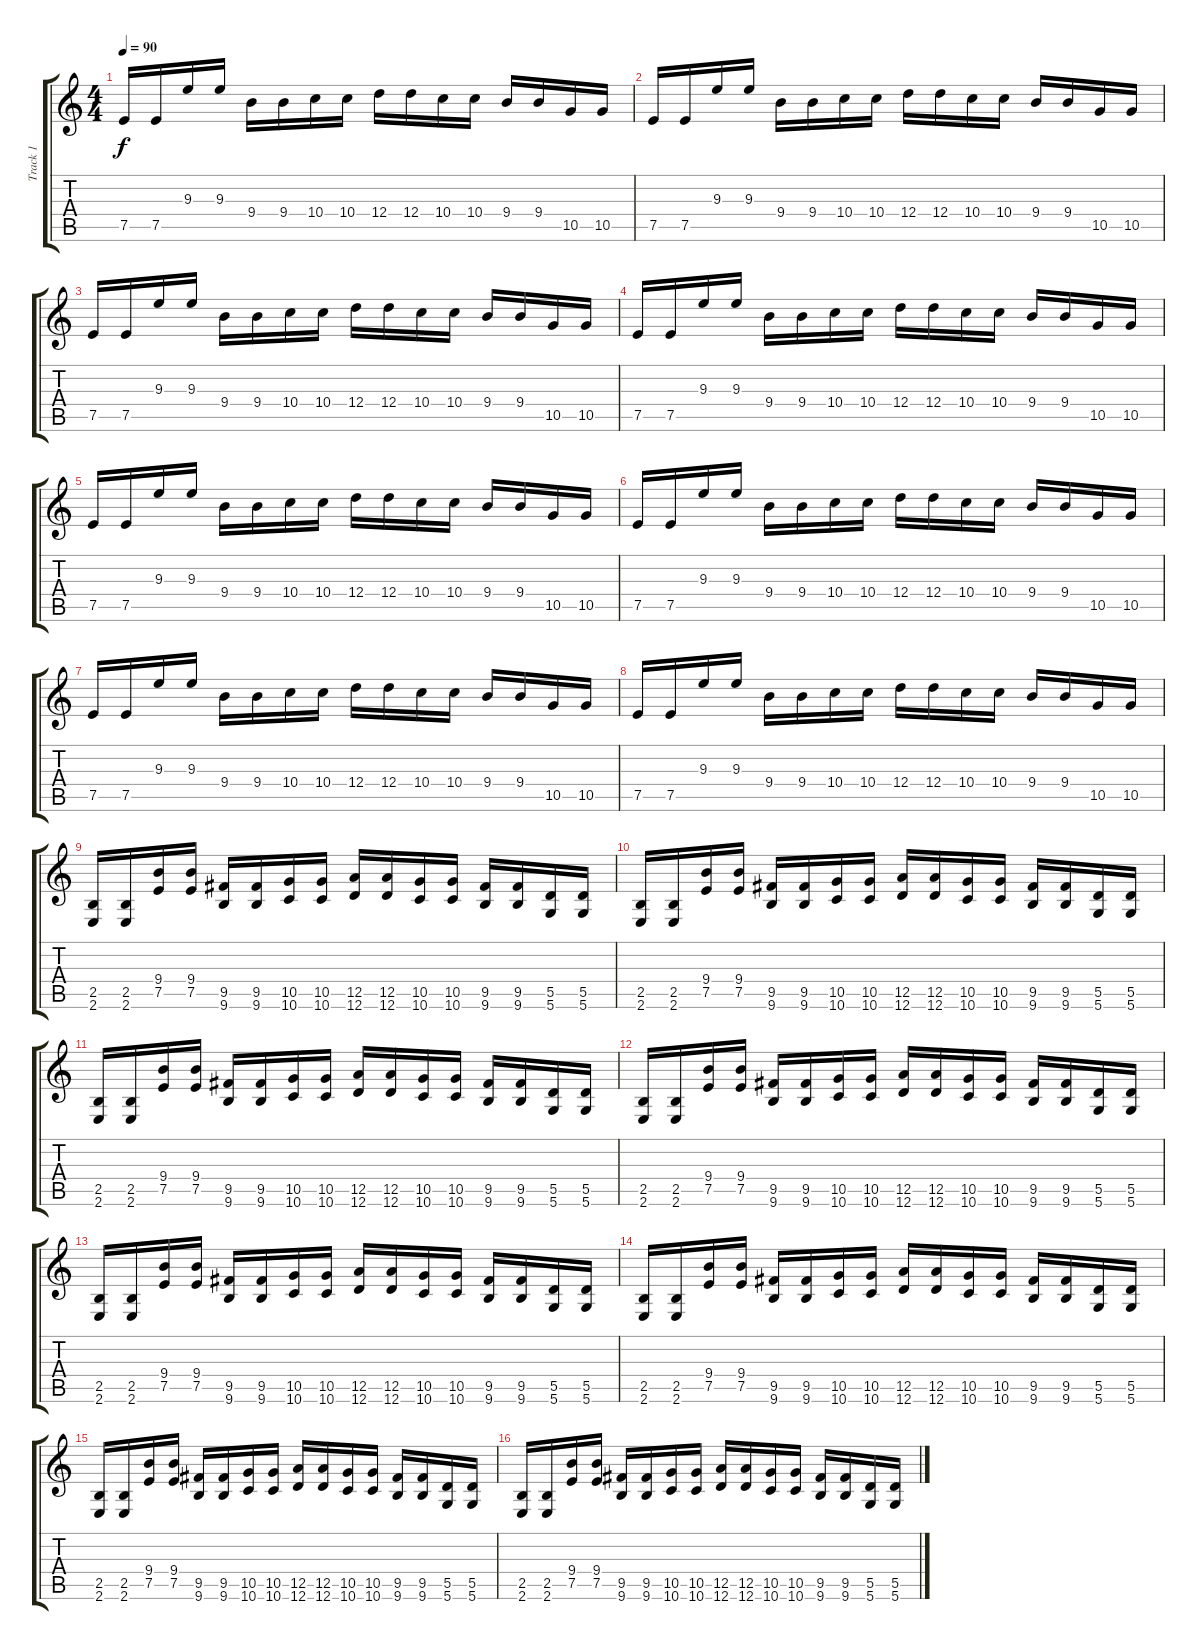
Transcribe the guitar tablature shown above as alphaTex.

\track ("Track 1" "Track 1") {instrument distortionguitar}
\staff {score tabs}
\tuning (E4 B3 G3 D3 A2 D2) {hide}
\ts (4 4)
\tempo 90
\clef g2
\ks c
7.5.16{dy f instrument electricguitarmuted} 7.5.16 9.3.16 9.3.16 9.4.16 9.4.16 10.4.16 10.4.16 12.4.16 12.4.16 10.4.16 10.4.16 9.4.16 9.4.16 10.5.16 10.5.16 |
7.5.16 7.5.16 9.3.16 9.3.16 9.4.16 9.4.16 10.4.16 10.4.16 12.4.16 12.4.16 10.4.16 10.4.16 9.4.16 9.4.16 10.5.16 10.5.16 |
7.5.16 7.5.16 9.3.16 9.3.16 9.4.16 9.4.16 10.4.16 10.4.16 12.4.16 12.4.16 10.4.16 10.4.16 9.4.16 9.4.16 10.5.16 10.5.16 |
7.5.16 7.5.16 9.3.16 9.3.16 9.4.16 9.4.16 10.4.16 10.4.16 12.4.16 12.4.16 10.4.16 10.4.16 9.4.16 9.4.16 10.5.16 10.5.16 |
7.5.16{instrument distortionguitar} 7.5.16 9.3.16 9.3.16 9.4.16 9.4.16 10.4.16 10.4.16 12.4.16 12.4.16 10.4.16 10.4.16 9.4.16 9.4.16 10.5.16 10.5.16 |
7.5.16 7.5.16 9.3.16 9.3.16 9.4.16 9.4.16 10.4.16 10.4.16 12.4.16 12.4.16 10.4.16 10.4.16 9.4.16 9.4.16 10.5.16 10.5.16 |
7.5.16 7.5.16 9.3.16 9.3.16 9.4.16 9.4.16 10.4.16 10.4.16 12.4.16 12.4.16 10.4.16 10.4.16 9.4.16 9.4.16 10.5.16 10.5.16 |
7.5.16 7.5.16 9.3.16 9.3.16 9.4.16 9.4.16 10.4.16 10.4.16 12.4.16 12.4.16 10.4.16 10.4.16 9.4.16 9.4.16 10.5.16 10.5.16 |
(2.5 2.6).16{volume 15} (2.5 2.6).16 (9.4 7.5).16 (9.4 7.5).16 (9.5 9.6).16 (9.5 9.6).16 (10.5 10.6).16 (10.5 10.6).16 (12.5 12.6).16 (12.5 12.6).16 (10.5 10.6).16 (10.5 10.6).16 (9.5 9.6).16 (9.5 9.6).16 (5.5 5.6).16 (5.5 5.6).16 |
(2.5 2.6).16 (2.5 2.6).16 (9.4 7.5).16 (9.4 7.5).16 (9.5 9.6).16 (9.5 9.6).16 (10.5 10.6).16 (10.5 10.6).16 (12.5 12.6).16 (12.5 12.6).16 (10.5 10.6).16 (10.5 10.6).16 (9.5 9.6).16 (9.5 9.6).16 (5.5 5.6).16 (5.5 5.6).16 |
(2.5 2.6).16 (2.5 2.6).16 (9.4 7.5).16 (9.4 7.5).16 (9.5 9.6).16 (9.5 9.6).16 (10.5 10.6).16 (10.5 10.6).16 (12.5 12.6).16 (12.5 12.6).16 (10.5 10.6).16 (10.5 10.6).16 (9.5 9.6).16 (9.5 9.6).16 (5.5 5.6).16 (5.5 5.6).16 |
(2.5 2.6).16 (2.5 2.6).16 (9.4 7.5).16 (9.4 7.5).16 (9.5 9.6).16 (9.5 9.6).16 (10.5 10.6).16 (10.5 10.6).16 (12.5 12.6).16 (12.5 12.6).16 (10.5 10.6).16 (10.5 10.6).16 (9.5 9.6).16 (9.5 9.6).16 (5.5 5.6).16 (5.5 5.6).16 |
(2.5 2.6).16{volume 15} (2.5 2.6).16 (9.4 7.5).16 (9.4 7.5).16 (9.5 9.6).16 (9.5 9.6).16 (10.5 10.6).16 (10.5 10.6).16 (12.5 12.6).16 (12.5 12.6).16 (10.5 10.6).16 (10.5 10.6).16 (9.5 9.6).16 (9.5 9.6).16 (5.5 5.6).16 (5.5 5.6).16 |
(2.5 2.6).16 (2.5 2.6).16 (9.4 7.5).16 (9.4 7.5).16 (9.5 9.6).16 (9.5 9.6).16 (10.5 10.6).16 (10.5 10.6).16 (12.5 12.6).16 (12.5 12.6).16 (10.5 10.6).16 (10.5 10.6).16 (9.5 9.6).16 (9.5 9.6).16 (5.5 5.6).16 (5.5 5.6).16 |
(2.5 2.6).16 (2.5 2.6).16 (9.4 7.5).16 (9.4 7.5).16 (9.5 9.6).16 (9.5 9.6).16 (10.5 10.6).16 (10.5 10.6).16 (12.5 12.6).16 (12.5 12.6).16 (10.5 10.6).16 (10.5 10.6).16 (9.5 9.6).16 (9.5 9.6).16 (5.5 5.6).16 (5.5 5.6).16 |
(2.5 2.6).16 (2.5 2.6).16 (9.4 7.5).16 (9.4 7.5).16 (9.5 9.6).16 (9.5 9.6).16 (10.5 10.6).16 (10.5 10.6).16 (12.5 12.6).16 (12.5 12.6).16 (10.5 10.6).16 (10.5 10.6).16 (9.5 9.6).16 (9.5 9.6).16 (5.5 5.6).16 (5.5 5.6).16
